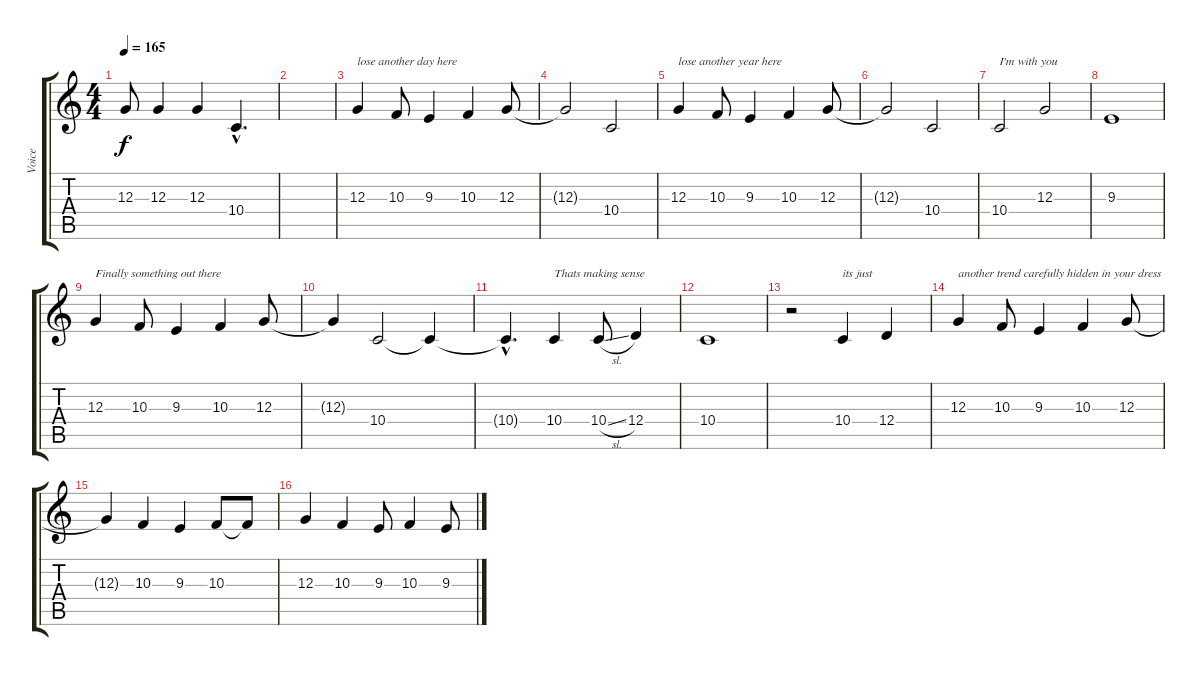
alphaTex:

\track ("Voice" "Voice") {instrument lead1square}
\staff {score tabs}
\tuning (E4 B3 G3 D3 A2 D2) {hide}
\ts (4 4)
\tempo 165
\clef g2
\ks c
12.3{t}.8{dy f} 12.3.4 12.3.4 10.4{hac}.4{d} |
|
12.3.4{txt "lose another day here"} 10.3.8 9.3.4 10.3.4 12.3.8 |
12.3{t}.2 10.4.2 |
12.3.4{txt "lose another year here"} 10.3.8 9.3.4 10.3.4 12.3.8 |
12.3{t}.2 10.4.2 |
10.4.2{txt "I'm with you"} 12.3.2 |
9.3.1 |
12.3.4{txt "Finally something out there"} 10.3.8 9.3.4 10.3.4 12.3.8 |
12.3{t}.4 10.4.2 10.4{t}.4 |
10.4{hac t}.4{d} 10.4.4{txt "Thats making sense"} 10.4{sl}.8 12.4.4 |
10.4.1 |
r.2 10.4.4{txt "its just"} 12.4.4 |
12.3.4{txt "another trend carefully hidden in your dress"} 10.3.8 9.3.4 10.3.4 12.3.8 |
12.3{t}.4 10.3.4 9.3.4 10.3.8 10.3{t}.8 |
12.3.4 10.3.4 9.3.8 10.3.4 9.3.8
